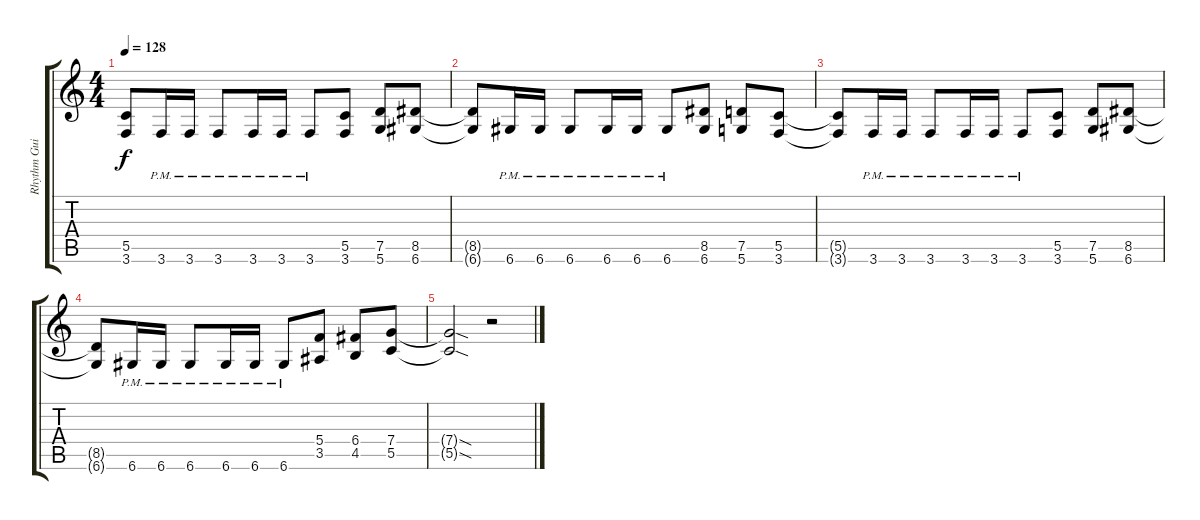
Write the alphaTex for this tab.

\track ("Rhythm Guitar 3" "Rhythm Gui") {instrument distortionguitar}
\staff {score tabs}
\tuning (D4 A3 F3 C3 G2 D2) {hide}
\ts (4 4)
\tempo 128
\clef g2
\ks c
(5.5{t} 3.6{t}).8{dy f} 3.6{pm}.16 3.6{pm}.16 3.6{pm}.8 3.6{pm}.16 3.6{pm}.16 3.6{pm}.8 (5.5 3.6).8 (7.5 5.6).8 (8.5 6.6).8 |
(8.5{t} 6.6{t}).8 6.6{pm}.16 6.6{pm}.16 6.6{pm}.8 6.6{pm}.16 6.6{pm}.16 6.6{pm}.8 (8.5 6.6).8 (7.5 5.6).8 (5.5 3.6).8 |
(5.5{t} 3.6{t}).8 3.6{pm}.16 3.6{pm}.16 3.6{pm}.8 3.6{pm}.16 3.6{pm}.16 3.6{pm}.8 (5.5 3.6).8 (7.5 5.6).8 (8.5 6.6).8 |
(8.5{t} 6.6{t}).8 6.6{pm}.16 6.6{pm}.16 6.6{pm}.8 6.6{pm}.16 6.6{pm}.16 6.6{pm}.8 (5.4 3.5).8 (6.4 4.5).8 (7.4 5.5).8 |
(7.4{sod t} 5.5{sod t}).2 r.2
